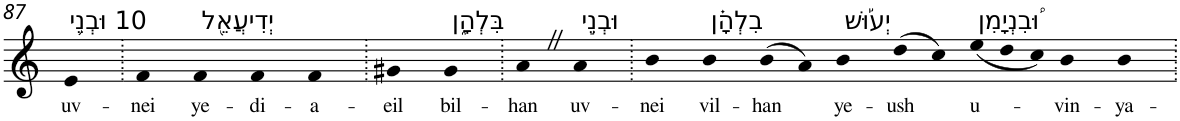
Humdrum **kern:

**kern	**text
*part1	*part1
*staff1	*staff1
*I"Piano	*
*I'Pno	*
!!LO:PB:g=z
*clefG2	*
*k[]	*
=87	=87
!LO:TX:a:t=10 וּבְנֵ֥י	!
!	!LO:LY:b
4e	uv-
=88.	=88.
!	!LO:LY:b
4f	-nei
!LO:TX:a:t=יְדִיעֲאֵ֖ל	!
!	!LO:LY:b
4f	ye-
!	!LO:LY:b
4f	-di-
!	!LO:LY:b
4f	-a-
=89.	=89.
!	!LO:LY:b
4g#X	-eil
!LO:TX:a:t=בִּלְהָ֑ן	!
!	!LO:LY:b
4g#	bil-
=90.	=90.
!	!LO:LY:b
4aZ	-han
!LO:TX:a:t=וּבְנֵ֣י	!
!	!LO:LY:b
4a	uv-
=91.	=91.
!	!LO:LY:b
4b	-nei
!LO:TX:a:t=בִלְהָ֗ן	!
!	!LO:LY:b
4b	vil-
!	!LO:LY:b
(>8b	-han
8a)	.
!LO:TX:a:t=יְע֡וּשׁ	!
!	!LO:LY:b
4b	ye-
!	!LO:LY:b
(>8dd	-ush
8cc)	.
*Xtuplet	*
!LO:TX:a:t=וּ֠בִנְיָמִן	!
!	!LO:LY:b
(<12ee	u-
12dd	.
12cc)	.
!	!LO:LY:b
4b	-vin-
!	!LO:LY:b
4b	-ya-
=.	=.
*-	*-
